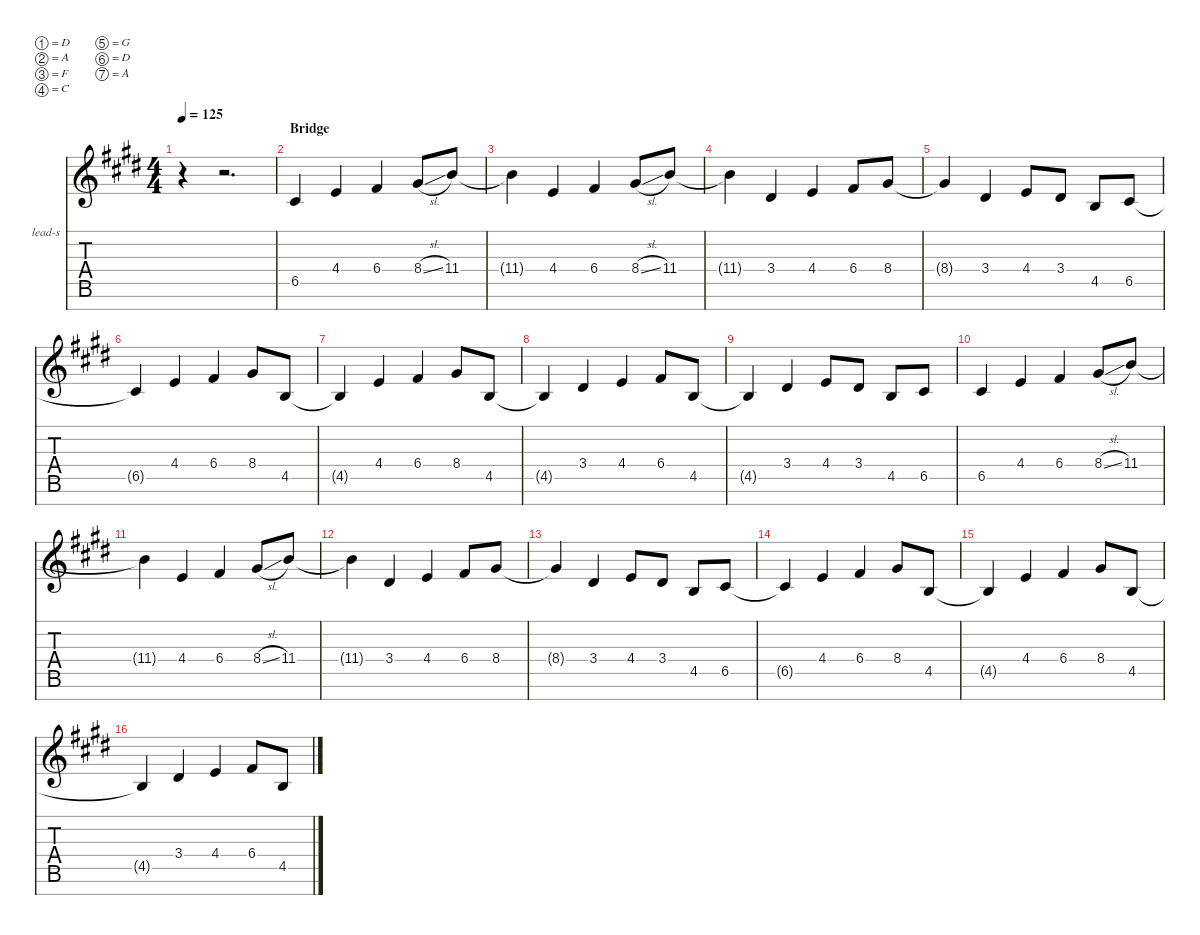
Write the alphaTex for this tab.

\defaultSystemsLayout 4
\hideDynamics
\bracketExtendMode nobrackets
\firstSystemTrackNameOrientation horizontal
\otherSystemsTrackNameOrientation horizontal
\track ("lead-simple" "lead-s") {solo instrument overdrivenguitar}
\staff {score tabs}
\tuning (D4 A3 F3 C3 G2 D2 A1)
\ts (4 4)
\scale
0.942042
\tempo 125
\accidentals auto
\clef g2
\ottava regular
\simile none
\ks c#minor
r.4{dy mf beam Down} r.2{d beam Down} |
\section ("" "Bridge")
\scale
1.21366 6.5{acc #}.4{beam Up} 4.4{acc forcenatural}.4{beam Up} 6.4{acc #}.4{beam Up} 8.4{sl acc #}.8{beam Up} 11.4{acc forcenatural}.8{beam Up} |
\scale
0.928779 11.4{t acc forcenatural}.4{beam Down} 4.4{acc forcenatural}.4{beam Up} 6.4{acc #}.4{beam Up} 8.4{sl acc #}.8{beam Up} 11.4{acc forcenatural}.8{beam Up} |
\scale
0.928779 11.4{t acc forcenatural}.4{beam Down} 3.4{acc #}.4{beam Up} 4.4{acc forcenatural}.4{beam Up} 6.4{acc #}.8{beam Up} 8.4{acc #}.8{beam Up} |
\scale
0.928779 8.4{t acc #}.4{beam Up} 3.4{acc #}.4{beam Up} 4.4{acc forcenatural}.8{beam Up} 3.4{acc #}.8{beam Up} 4.5{acc forcenatural}.8{beam Up} 6.5{acc #}.8{beam Up} |
\scale
1.21366 6.5{t acc #}.4{beam Up} 4.4{acc forcenatural}.4{beam Up} 6.4{acc #}.4{beam Up} 8.4{acc #}.8{beam Up} 4.5{acc forcenatural}.8{beam Up} |
\scale
0.928779 4.5{t acc forcenatural}.4{beam Up} 4.4{acc forcenatural}.4{beam Up} 6.4{acc #}.4{beam Up} 8.4{acc #}.8{beam Up} 4.5{acc forcenatural}.8{beam Up} |
\scale
0.928779 4.5{t acc forcenatural}.4{beam Up} 3.4{acc #}.4{beam Up} 4.4{acc forcenatural}.4{beam Up} 6.4{acc #}.8{beam Up} 4.5{acc forcenatural}.8{beam Up} |
\scale
0.928779 4.5{t acc forcenatural}.4{beam Up} 3.4{acc #}.4{beam Up} 4.4{acc forcenatural}.8{beam Up} 3.4{acc #}.8{beam Up} 4.5{acc forcenatural}.8{beam Up} 6.5{acc #}.8{beam Up} |
\scale
1.21366 6.5{acc #}.4{beam Up} 4.4{acc forcenatural}.4{beam Up} 6.4{acc #}.4{beam Up} 8.4{sl acc #}.8{beam Up} 11.4{acc forcenatural}.8{beam Up} |
\scale
0.928779 11.4{t acc forcenatural}.4{beam Down} 4.4{acc forcenatural}.4{beam Up} 6.4{acc #}.4{beam Up} 8.4{sl acc #}.8{beam Up} 11.4{acc forcenatural}.8{beam Up} |
\scale
0.928779 11.4{t acc forcenatural}.4{beam Down} 3.4{acc #}.4{beam Up} 4.4{acc forcenatural}.4{beam Up} 6.4{acc #}.8{beam Up} 8.4{acc #}.8{beam Up} |
\scale
0.928779 8.4{t acc #}.4{beam Up} 3.4{acc #}.4{beam Up} 4.4{acc forcenatural}.8{beam Up} 3.4{acc #}.8{beam Up} 4.5{acc forcenatural}.8{beam Up} 6.5{acc #}.8{beam Up} |
\scale
1.21366 6.5{t acc #}.4{beam Up} 4.4{acc forcenatural}.4{beam Up} 6.4{acc #}.4{beam Up} 8.4{acc #}.8{beam Up} 4.5{acc forcenatural}.8{beam Up} |
\scale
0.928779 4.5{t acc forcenatural}.4{beam Up} 4.4{acc forcenatural}.4{beam Up} 6.4{acc #}.4{beam Up} 8.4{acc #}.8{beam Up} 4.5{acc forcenatural}.8{beam Up} |
\scale
0.928779 4.5{t acc forcenatural}.4{beam Up} 3.4{acc #}.4{beam Up} 4.4{acc forcenatural}.4{beam Up} 6.4{acc #}.8{beam Up} 4.5{acc forcenatural}.8{beam Up}
